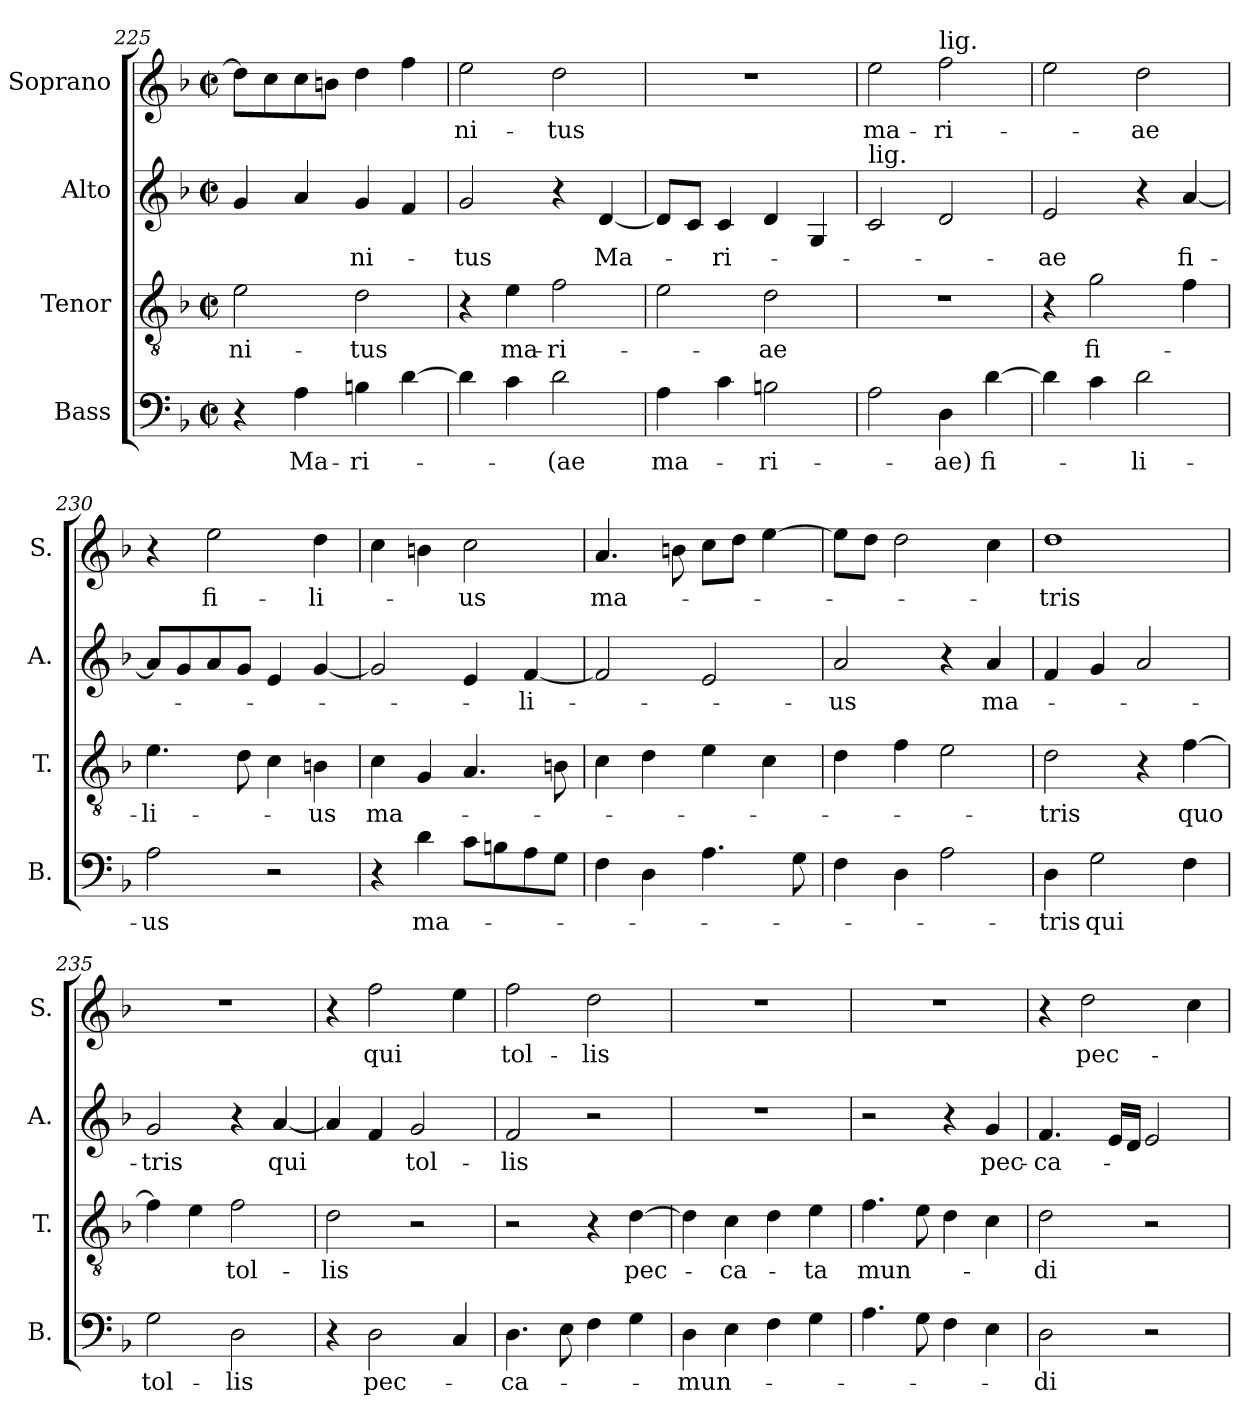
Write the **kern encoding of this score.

**kern	**text	**kern	**text	**kern	**text	**kern	**text
*part4	*part4	*part3	*part3	*part2	*part2	*part1	*part1
*staff4	*staff4	*staff3	*staff3	*staff2	*staff2	*staff1	*staff1
*I"Bass	*	*I"Tenor	*	*I"Alto	*	*I"Soprano	*
*I'B.	*	*I'T.	*	*I'A.	*	*I'S.	*
*clefF4	*	*clefGv2	*	*clefG2	*	*clefG2	*
*k[b-]	*	*k[b-]	*	*k[b-]	*	*k[b-]	*
*M2/2	*	*M2/2	*	*M2/2	*	*M2/2	*
*met(c|)	*	*met(c|)	*	*met(c|)	*	*met(c|)	*
=225	=225	=225	=225	=225	=225	=225	=225
!	!	!	!LO:LY:b	!	!	!	!
4r	.	2e\	-ni-	4g/	.	8dd\L]	.
.	.	.	.	.	.	8cc\	.
!	!LO:LY:b	!	!	!	!	!	!
4A\	Ma-	.	.	4a/	.	8cc\	.
.	.	.	.	.	.	8bn\J	.
!	!LO:LY:b	!	!LO:LY:b	!	!LO:LY:b	!	!
4Bn\	-ri-	2d\	-tus	4g/	-ni-	4dd\	.
[4d\	.	.	.	4f/	.	4ff\	.
=226	=226	=226	=226	=226	=226	=226	=226
!	!	!	!	!	!LO:LY:b	!	!LO:LY:b
4d\]	.	4r	.	2g/	-tus	2ee\	-ni-
!	!	!	!LO:LY:b	!	!	!	!
4c\	.	4e\	ma-	.	.	.	.
!	!LO:LY:b	!	!LO:LY:b	!	!	!	!LO:LY:b
2d\	-(ae	2f\	-ri-	4r	.	2dd\	-tus
!	!	!	!	!	!LO:LY:b	!	!
.	.	.	.	[4d/	Ma-	.	.
=227	=227	=227	=227	=227	=227	=227	=227
!	!LO:LY:b	!	!	!	!	!	!
4A\	ma-	2e\	.	8d/L]	.	1r	.
.	.	.	.	8c/J	.	.	.
!	!	!	!	!	!LO:LY:b	!	!
4c\	.	.	.	4c/	-ri-	.	.
!	!LO:LY:b	!	!LO:LY:b	!	!	!	!
2Bn\	-ri-	2d\	-ae	4d/	.	.	.
.	.	.	.	4G/	.	.	.
=228	=228	=228	=228	=228	=228	=228	=228
!	!	!	!	!LO:TX:a:t=lig.	!	!	!
!	!	!	!	!	!	!	!LO:LY:b
2A\	.	1r	.	2c/	.	2ee\	ma-
!	!	!	!	!	!	!LO:TX:a:t=lig.	!
!	!LO:LY:b	!	!	!	!	!	!LO:LY:b
4D\	-ae)	.	.	2d/	.	2ff\	-ri-
!	!LO:LY:b	!	!	!	!	!	!
[4d\	fi-	.	.	.	.	.	.
=229	=229	=229	=229	=229	=229	=229	=229
!	!	!	!	!	!LO:LY:b	!	!
4d\]	.	4r	.	2e/	-ae	2ee\	.
!	!	!	!LO:LY:b	!	!	!	!
4c\	.	2g\	fi-	.	.	.	.
!	!LO:LY:b	!	!	!	!	!	!LO:LY:b
2d\	-li-	.	.	4r	.	2dd\	-ae
!	!	!	!	!	!LO:LY:b	!	!
.	.	4f\	.	[4a/	fi-	.	.
=230	=230	=230	=230	=230	=230	=230	=230
!	!LO:LY:b	!	!LO:LY:b	!	!	!	!
2A\	-us	4.e\	-li-	8a/L]	.	4r	.
.	.	.	.	8g/	.	.	.
!	!	!	!	!	!	!	!LO:LY:b
.	.	.	.	8a/	.	2ee\	fi-
.	.	8d\	.	8g/J	.	.	.
2r	.	4c\	.	4e/	.	.	.
!	!	!	!LO:LY:b	!	!	!	!LO:LY:b
.	.	4Bn\	us	[4g/	.	4dd\	li-
=231	=231	=231	=231	=231	=231	=231	=231
!	!	!	!LO:LY:b	!	!	!	!
4r	.	4c\	ma-	2g/]	.	4cc\	.
!	!LO:LY:b	!	!	!	!	!	!
4d\	ma-	4G/	.	.	.	4bn\	.
!	!	!	!	!	!	!	!LO:LY:b
8c\L	.	4.A/	.	4e/	.	2cc\	-us
8Bn\	.	.	.	.	.	.	.
!	!	!	!	!	!LO:LY:b	!	!
8A\	.	.	.	[4f/	-li-	.	.
8G\J	.	8Bn\	.	.	.	.	.
=232	=232	=232	=232	=232	=232	=232	=232
!	!	!	!	!	!	!	!LO:LY:b
4F\	.	4c\	.	2f/]	.	4.a/	ma-
4D\	.	4d\	.	.	.	.	.
.	.	.	.	.	.	8bn\	.
4.A\	.	4e\	.	2e/	.	8cc\L	.
.	.	.	.	.	.	8dd\J	.
.	.	4c\	.	.	.	[4ee\	.
8G\	.	.	.	.	.	.	.
=233	=233	=233	=233	=233	=233	=233	=233
!	!	!	!	!	!LO:LY:b	!	!
4F\	.	4d\	.	2a/	-us	8ee\L]	.
.	.	.	.	.	.	8dd\J	.
4D\	.	4f\	.	.	.	2dd\	.
2A\	.	2e\	.	4r	.	.	.
!	!	!	!	!	!LO:LY:b	!	!
.	.	.	.	4a/	ma-	4cc\	.
=234	=234	=234	=234	=234	=234	=234	=234
!	!LO:LY:b	!	!LO:LY:b	!	!	!	!LO:LY:b
4D\	-tris	2d\	-tris	4f/	.	1dd	-tris
!	!LO:LY:b	!	!	!	!	!	!
2G\	-qui	.	.	4g/	.	.	.
.	.	4r	.	2a/	.	.	.
!	!	!	!LO:LY:b	!	!	!	!
4F\	.	[4f\	-quo	.	.	.	.
=235	=235	=235	=235	=235	=235	=235	=235
!	!LO:LY:b	!	!	!	!LO:LY:b	!	!
2G\	tol-	4f\]	.	2g/	-tris	1r	.
.	.	4e\	.	.	.	.	.
!	!LO:LY:b	!	!LO:LY:b	!	!	!	!
2D\	-lis	2f\	tol-	4r	.	.	.
!	!	!	!	!	!LO:LY:b	!	!
.	.	.	.	[4a/	-qui	.	.
=236	=236	=236	=236	=236	=236	=236	=236
!	!	!	!LO:LY:b	!	!	!	!
4r	.	2d\	-lis	4a/]	.	4r	.
!	!LO:LY:b	!	!	!	!	!	!LO:LY:b
2D\	pec-	.	.	4f/	.	2ff\	-qui
!	!	!	!	!	!LO:LY:b	!	!
.	.	2r	.	2g/	tol-	.	.
4C/	.	.	.	.	.	4ee\	.
=237	=237	=237	=237	=237	=237	=237	=237
!	!LO:LY:b	!	!	!	!LO:LY:b	!	!LO:LY:b
4.D\	-ca-	2r	.	2f/	-lis	2ff\	tol-
8E\	.	.	.	.	.	.	.
!	!	!	!	!	!	!	!LO:LY:b
4F\	.	4r	.	2r	.	2dd\	-lis
!	!	!	!LO:LY:b	!	!	!	!
4G\	.	[4d\	pec-	.	.	.	.
=238	=238	=238	=238	=238	=238	=238	=238
!	!LO:LY:b	!	!	!	!	!	!
4D\	-mun-	4d\]	.	1r	.	1r	.
!	!	!	!LO:LY:b	!	!	!	!
4E\	.	4c\	-ca-	.	.	.	.
4F\	.	4d\	.	.	.	.	.
!	!	!	!LO:LY:b	!	!	!	!
4G\	.	4e\	-ta	.	.	.	.
=239	=239	=239	=239	=239	=239	=239	=239
!	!	!	!LO:LY:b	!	!	!	!
4.A\	.	4.f\	mun-	2r	.	1r	.
8G\	.	8e\	.	.	.	.	.
4F\	.	4d\	.	4r	.	.	.
!	!	!	!	!	!LO:LY:b	!	!
4E\	.	4c\	.	4g/	pec-	.	.
=240	=240	=240	=240	=240	=240	=240	=240
!	!LO:LY:b	!	!LO:LY:b	!	!LO:LY:b	!	!
2D\	-di	2d\	-di	4.f/	-ca-	4r	.
!	!	!	!	!	!	!	!LO:LY:b
.	.	.	.	.	.	2dd\	pec-
.	.	.	.	16e/LL	.	.	.
.	.	.	.	16d/JJ	.	.	.
2r	.	2r	.	2e/	.	.	.
.	.	.	.	.	.	4cc\	.
=	=	=	=	=	=	=	=
*-	*-	*-	*-	*-	*-	*-	*-
